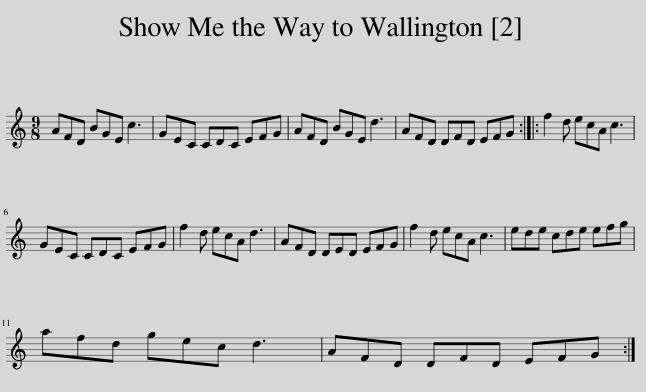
X:1
L:1/8
M:9/8
I:linebreak $
K:C
V:1 treble
V:1
 AFD BGE c3 | GEC CDC EFG | AFD BGE d3 | AFD DFD EFG :: f2 d ecA c3 |$ %5
 GEC CDC EFG | f2 d ecA d3 | AFD DED EFG | f2 d ecA c3 | ede cde efg |$ %10
 afd gec d3 | AFD DFD EFG :| %12
